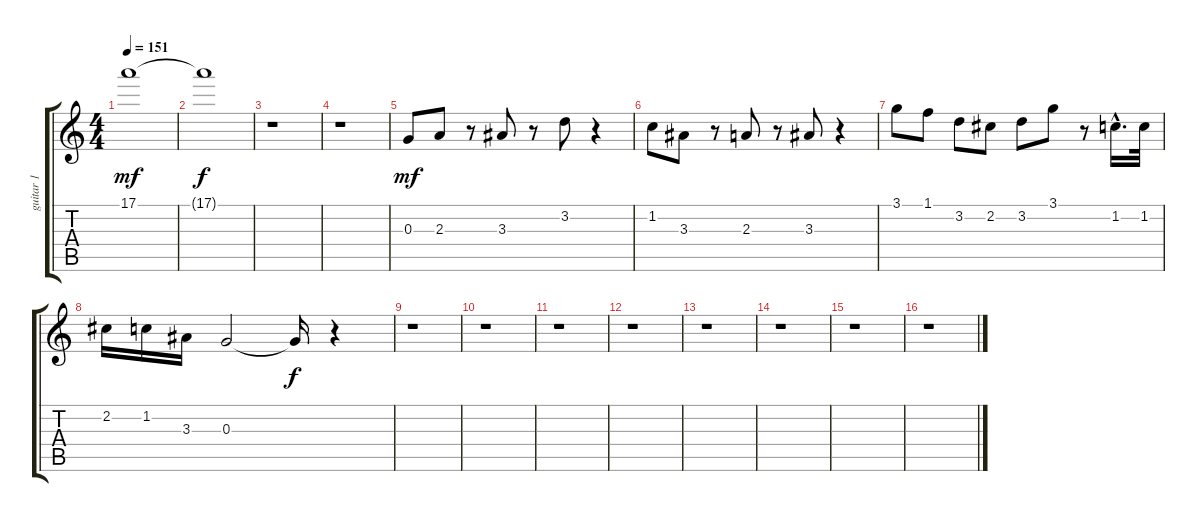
\track ("guitar 1" "guitar 1") {instrument overdrivenguitar}
\staff {score tabs}
\tuning (E4 B3 G3 D3 A2 E2) {hide}
\ts (4 4)
\tempo 151
\clef g2
\ks c
17.1.1{dy mf} |
17.1{t}.1{dy f} |
r.1 |
r.1 |
0.3.8{dy mf} 2.3.8 r.8 3.3.8 r.8 3.2.8 r.4 |
1.2.8 3.3.8 r.8 2.3.8 r.8 3.3.8 r.4 |
3.1.8 1.1.8 3.2.8 2.2.8 3.2.8 3.1.8 r.8 1.2{hac}.16{d} 1.2.32 |
2.2.16 1.2.16 3.3.16 0.3.2 0.3{t}.16{dy f} r.4 |
r.1 |
r.1 |
r.1 |
r.1 |
r.1 |
r.1 |
r.1 |
r.1
